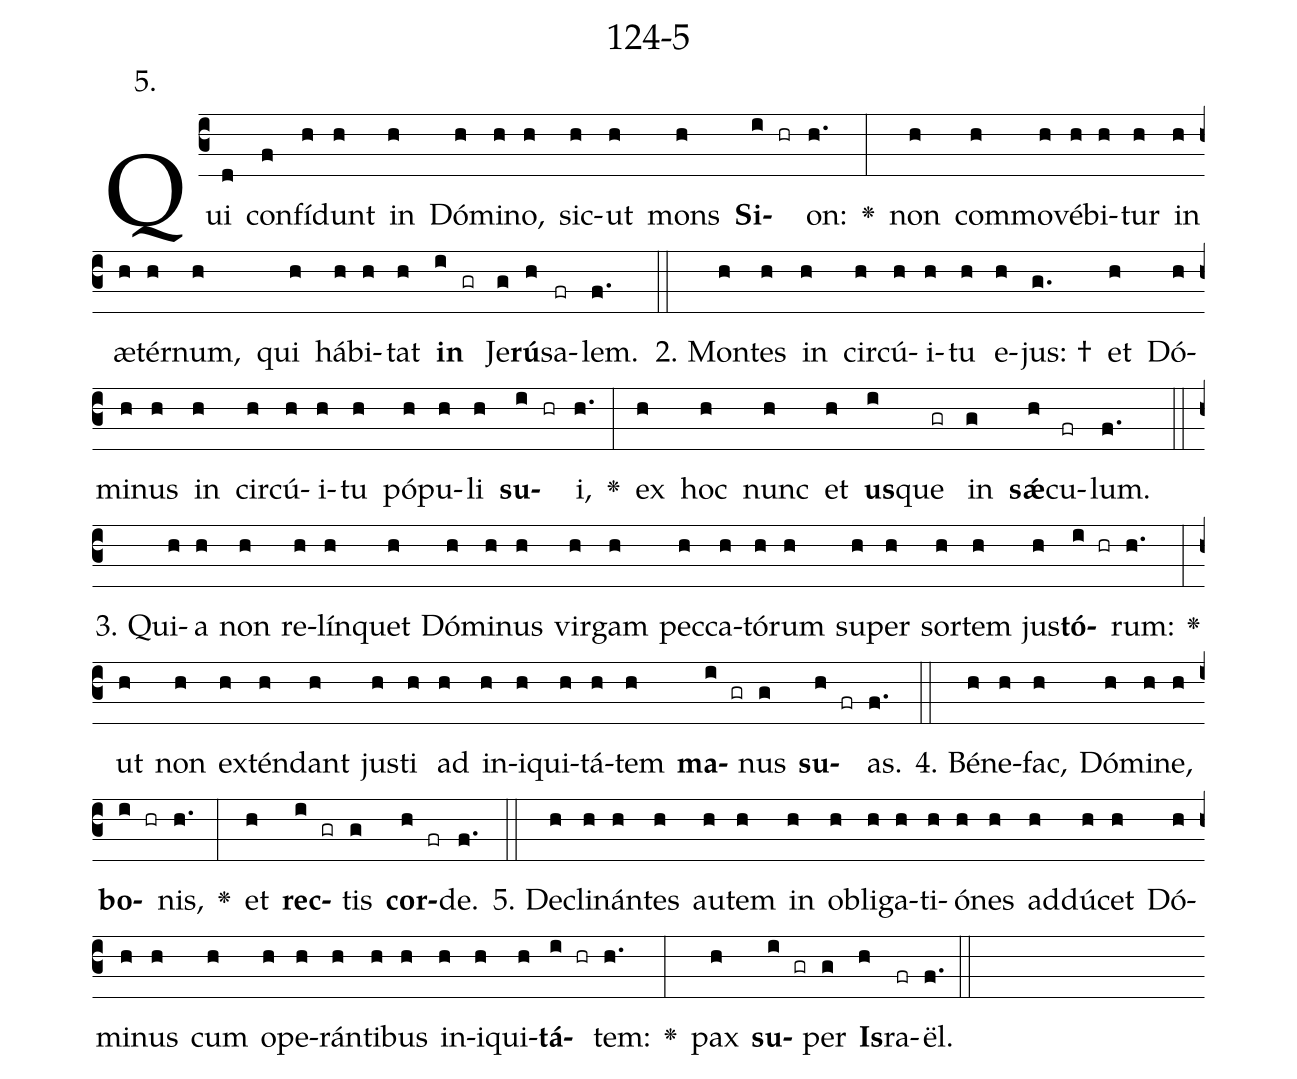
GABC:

name: 124-5;
annotation: 5.;
%%
(c3)Qui(d) con(f)fí(h)dunt(h) in(h) Dó(h)mi(h)no,(h) sic(h)ut(h) mons(h) <b>Si</b>(i hr)on:(h.) <v>\greheightstar</v>(:) non(h) com(h)mo(h)vé(h)bi(h)tur(h) in(h) æ(h)tér(h)num,(h) qui(h) há(h)bi(h)tat(h) <b>in</b>(i gr) Je(g)<b>rú</b>(h)sa(fr)lem.(f.) (::)
2. Mon(h)tes(h) in(h) cir(h)cú(h)i(h)tu(h) e(h)jus: †(g.) et(h) Dó(h)mi(h)nus(h) in(h) cir(h)cú(h)i(h)tu(h) pó(h)pu(h)li(h) <b>su</b>(i hr)i,(h.) <v>\greheightstar</v>(:) ex(h) hoc(h) nunc(h) et(h) <b>us</b>(i)que(gr) in(g) <b>sǽ</b>(h)cu(fr)lum.(f.) (::)
3. Qui(h)a(h) non(h) re(h)lín(h)quet(h) Dó(h)mi(h)nus(h) vir(h)gam(h) pec(h)ca(h)tó(h)rum(h) su(h)per(h) sor(h)tem(h) jus(h)<b>tó</b>(i hr)rum:(h.) <v>\greheightstar</v>(:) ut(h) non(h) ex(h)tén(h)dant(h) jus(h)ti(h) ad(h) in(h)i(h)qui(h)tá(h)tem(h) <b>ma</b>(i gr)nus(g) <b>su</b>(h fr)as.(f.) (::)
4. Bé(h)ne(h)fac,(h) Dó(h)mi(h)ne,(h) <b>bo</b>(i hr)nis,(h.) <v>\greheightstar</v>(:) et(h) <b>rec</b>(i gr)tis(g) <b>cor</b>(h fr)de.(f.) (::)
5. De(h)cli(h)nán(h)tes(h) au(h)tem(h) in(h) ob(h)li(h)ga(h)ti(h)ó(h)nes(h) ad(h)dú(h)cet(h) Dó(h)mi(h)nus(h) cum(h) o(h)pe(h)rán(h)ti(h)bus(h) in(h)i(h)qui(h)<b>tá</b>(i hr)tem:(h.) <v>\greheightstar</v>(:) pax(h) <b>su</b>(i gr)per(g) <b>Is</b>(h)ra(fr)ël.(f.) (::)
